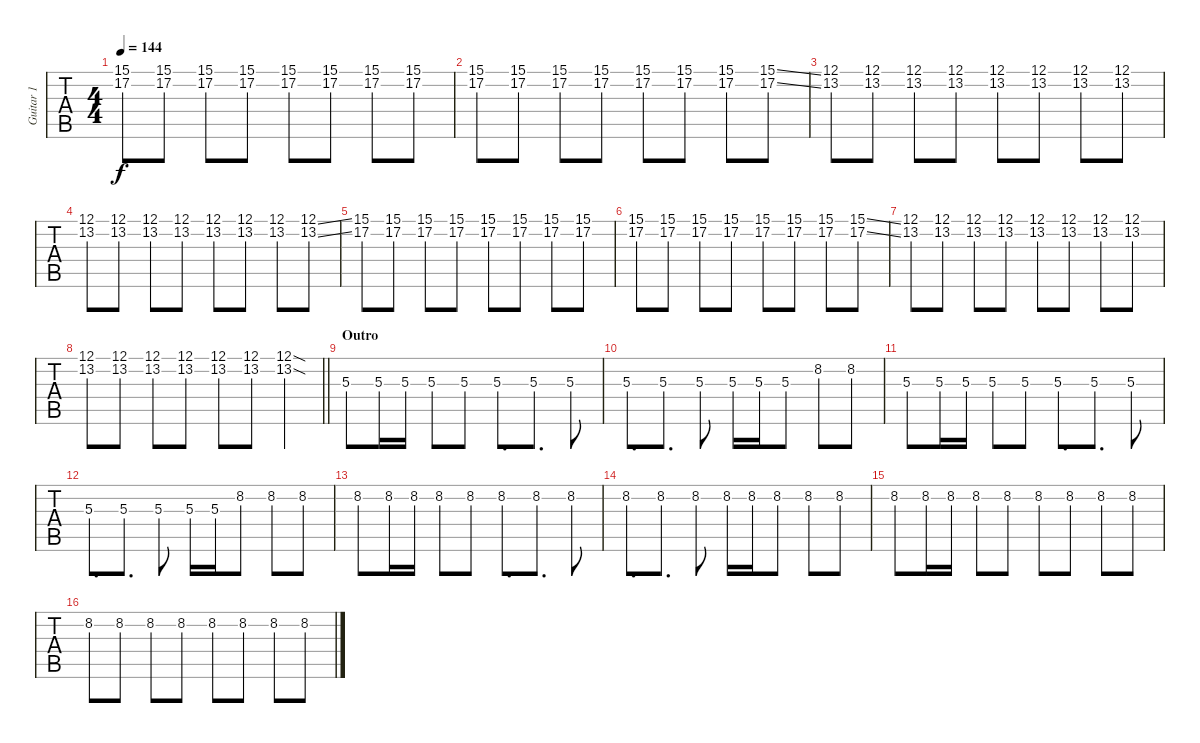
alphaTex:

\track ("Guitar 1" "Guitar 1") {instrument electricguitarjazz}
\staff {tabs}
\tuning (E4 B3 G3 D3 A2 E2) {hide}
\ts (4 4)
\tempo 144
\clef g2
\ks c
(15.1 17.2).8{dy f} (15.1 17.2).8 (15.1 17.2).8 (15.1 17.2).8 (15.1 17.2).8 (15.1 17.2).8 (15.1 17.2).8 (15.1 17.2).8 |
(15.1 17.2).8 (15.1 17.2).8 (15.1 17.2).8 (15.1 17.2).8 (15.1 17.2).8 (15.1 17.2).8 (15.1 17.2).8 (15.1{ss} 17.2{ss}).8 |
(12.1 13.2).8 (12.1 13.2).8 (12.1 13.2).8 (12.1 13.2).8 (12.1 13.2).8 (12.1 13.2).8 (12.1 13.2).8 (12.1 13.2).8 |
(12.1 13.2).8 (12.1 13.2).8 (12.1 13.2).8 (12.1 13.2).8 (12.1 13.2).8 (12.1 13.2).8 (12.1 13.2).8 (12.1{ss} 13.2{ss}).8 |
(15.1 17.2).8 (15.1 17.2).8 (15.1 17.2).8 (15.1 17.2).8 (15.1 17.2).8 (15.1 17.2).8 (15.1 17.2).8 (15.1 17.2).8 |
(15.1 17.2).8 (15.1 17.2).8 (15.1 17.2).8 (15.1 17.2).8 (15.1 17.2).8 (15.1 17.2).8 (15.1 17.2).8 (15.1{ss} 17.2{ss}).8 |
(12.1 13.2).8 (12.1 13.2).8 (12.1 13.2).8 (12.1 13.2).8 (12.1 13.2).8 (12.1 13.2).8 (12.1 13.2).8 (12.1 13.2).8 |
\barLineRight lightlight
(12.1 13.2).8 (12.1 13.2).8 (12.1 13.2).8 (12.1 13.2).8 (12.1 13.2).8 (12.1 13.2).8 (12.1{sod} 13.2{sod}).4 |
\section ("" "Outro")
5.3.8{volume 13} 5.3.16 5.3.16 5.3.8 5.3.8 5.3.8{d} 5.3.8{d} 5.3.8 |
5.3.8{d} 5.3.8{d} 5.3.8 5.3.16 5.3.16 5.3.8 8.2.8 8.2.8 |
5.3.8 5.3.16 5.3.16 5.3.8 5.3.8 5.3.8{d} 5.3.8{d} 5.3.8 |
5.3.8{d} 5.3.8{d} 5.3.8 5.3.16 5.3.16 8.2.8 8.2.8 8.2.8 |
8.2.8 8.2.16 8.2.16 8.2.8 8.2.8 8.2.8{d} 8.2.8{d} 8.2.8 |
8.2.8{d} 8.2.8{d} 8.2.8 8.2.16 8.2.16 8.2.8 8.2.8 8.2.8 |
8.2.8 8.2.16 8.2.16 8.2.8 8.2.8 8.2.8 8.2.8 8.2.8 8.2.8 |
8.2.8 8.2.8 8.2.8 8.2.8 8.2.8 8.2.8 8.2.8 8.2.8
